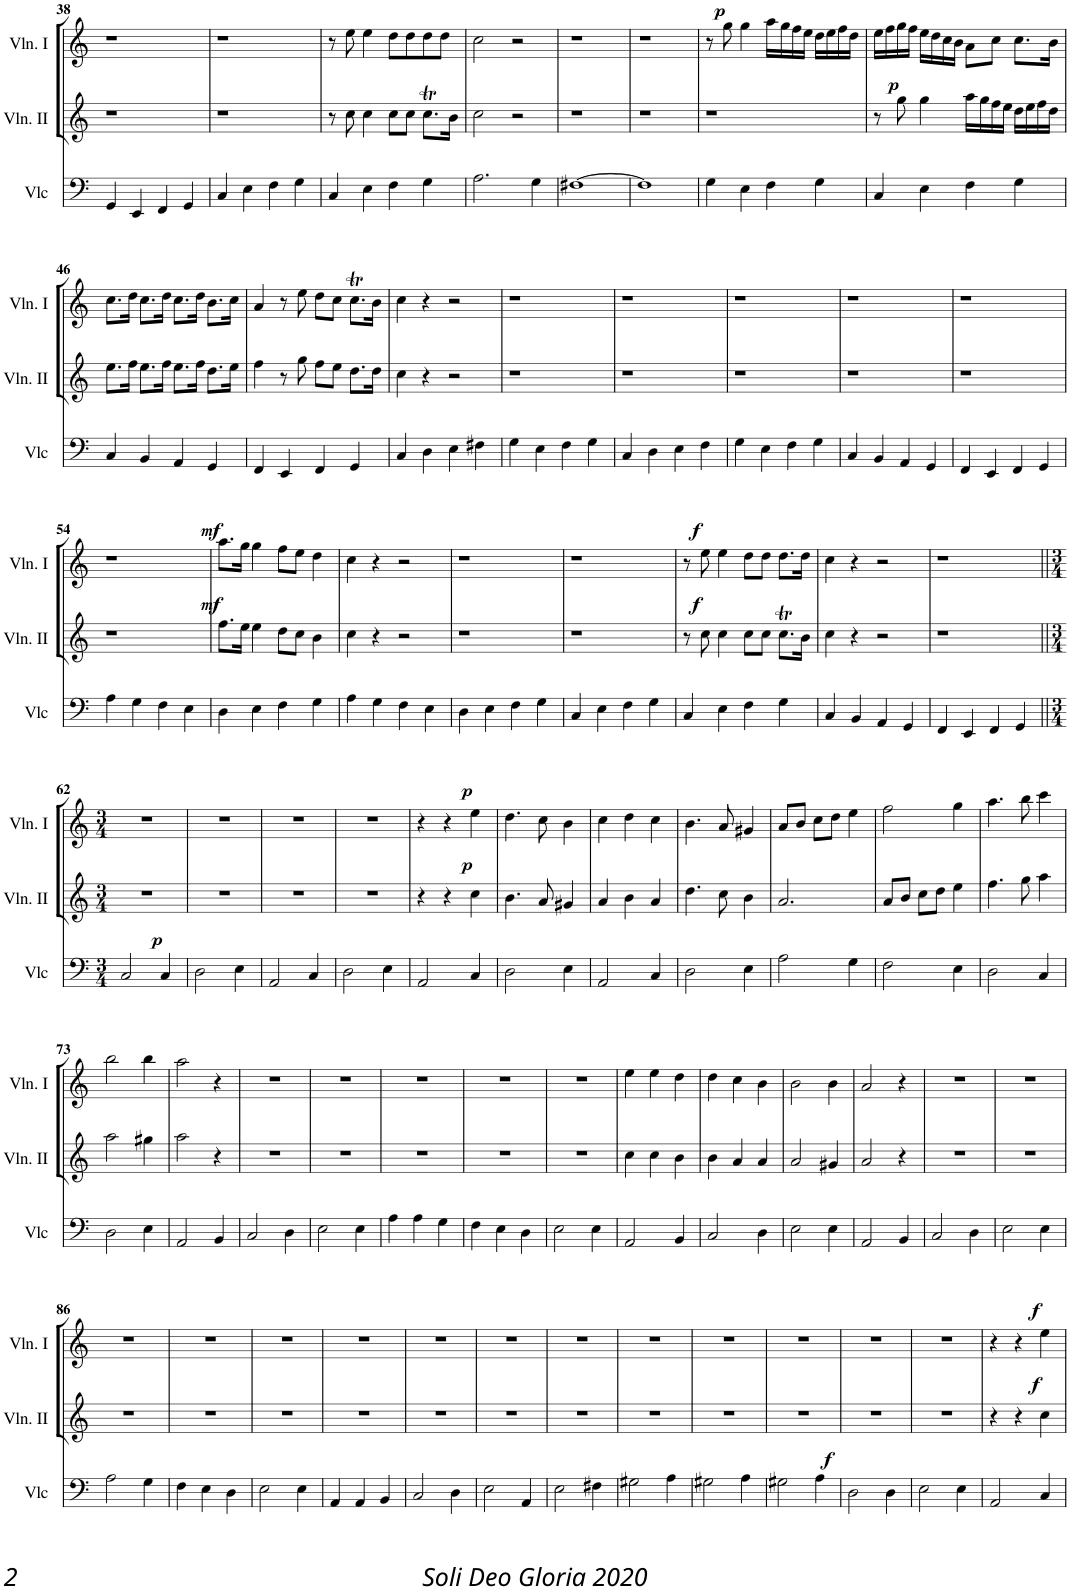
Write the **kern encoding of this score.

**kern	**dynam	**kern	**dynam	**kern	**dynam
*part3	*part3	*part2	*part2	*part1	*part1
*staff3	*staff3	*staff2	*staff2	*staff1	*staff1
*I"Violoncelle	*	*I"Violin II	*	*I"Violin I	*
*I'Vlc	*	*I'Vln. II	*	*I'Vln. I	*
!!LO:PB:g=z
*clefF4	*	*clefG2	*	*clefG2	*
*k[]	*	*k[]	*	*k[]	*
*M4/4	*	*M4/4	*	*M4/4	*
=38	=38	=38	=38	=38	=38
4GG/	.	1r	.	1r	.
4EE/	.	.	.	.	.
4FF/	.	.	.	.	.
4GG/	.	.	.	.	.
=39	=39	=39	=39	=39	=39
4C/	.	1r	.	1r	.
4E\	.	.	.	.	.
4F\	.	.	.	.	.
4G\	.	.	.	.	.
=40	=40	=40	=40	=40	=40
4C/	.	8r	.	8r	.
.	.	8cc\	.	8ee\	.
4E\	.	4cc\	.	4ee\	.
4F\	.	8cc\L	.	8dd\L	.
.	.	8cc\J	.	8dd\	.
4G\	.	8.ccT\L	.	8dd\	.
.	.	.	.	8dd\J	.
.	.	16b\Jk	.	.	.
=41	=41	=41	=41	=41	=41
2.A\	.	2cc\	.	2cc\	.
.	.	2r	.	2r	.
4G\	.	.	.	.	.
=42	=42	=42	=42	=42	=42
[1F#X	.	1r	.	1r	.
=43	=43	=43	=43	=43	=43
1F#]	.	1r	.	1r	.
=44	=44	=44	=44	=44	=44
4G\	.	1r	.	8r	.
!	!	!	!	!	!LO:DY:a
.	.	.	.	8gg\	p
4E\	.	.	.	4gg\	.
4F\	.	.	.	16aa\LL	.
.	.	.	.	16gg\	.
.	.	.	.	16ff\	.
.	.	.	.	16ee\JJ	.
4G\	.	.	.	16dd\LL	.
.	.	.	.	16ee\	.
.	.	.	.	16ff\	.
.	.	.	.	16dd\JJ	.
=45	=45	=45	=45	=45	=45
4C/	.	8r	.	16ee\LL	.
.	.	.	.	16ff\	.
!	!	!	!LO:DY:a	!	!
.	.	8gg\	p	16gg\	.
.	.	.	.	16ff\JJ	.
4E\	.	4gg\	.	16ee\LL	.
.	.	.	.	16dd\	.
.	.	.	.	16cc\	.
.	.	.	.	16b\JJ	.
4F\	.	16aa\LL	.	8a\L	.
.	.	16gg\	.	.	.
.	.	16ff\	.	8cc\J	.
.	.	16ee\JJ	.	.	.
4G\	.	16dd\LL	.	8.cc\L	.
.	.	16ee\	.	.	.
.	.	16ff\	.	.	.
.	.	16dd\JJ	.	16b\Jk	.
!!LO:LB:g=z
=46	=46	=46	=46	=46	=46
4C/	.	8.ee\L	.	8.cc\L	.
.	.	16ff\Jk	.	16dd\Jk	.
4BB/	.	8.ee\L	.	8.cc\L	.
.	.	16ff\Jk	.	16dd\Jk	.
4AA/	.	8.ee\L	.	8.cc\L	.
.	.	16ff\Jk	.	16dd\Jk	.
4GG/	.	8.dd\L	.	8.b\L	.
.	.	16ee\Jk	.	16cc\Jk	.
=47	=47	=47	=47	=47	=47
4FF/	.	4ff\	.	4a/	.
4EE/	.	8r	.	8r	.
.	.	8gg\	.	8ee\	.
4FF/	.	8ff\L	.	8dd\L	.
.	.	8ee\J	.	8cc\J	.
4GG/	.	8.dd\L	.	8.ccT\L	.
.	.	16dd\Jk	.	16b\Jk	.
=48	=48	=48	=48	=48	=48
4C/	.	4cc\	.	4cc\	.
4D\	.	4r	.	4r	.
4E\	.	2r	.	2r	.
4F#X\	.	.	.	.	.
=49	=49	=49	=49	=49	=49
4G\	.	1r	.	1r	.
4E\	.	.	.	.	.
4F\	.	.	.	.	.
4G\	.	.	.	.	.
=50	=50	=50	=50	=50	=50
4C/	.	1r	.	1r	.
4D\	.	.	.	.	.
4E\	.	.	.	.	.
4F\	.	.	.	.	.
=51	=51	=51	=51	=51	=51
4G\	.	1r	.	1r	.
4E\	.	.	.	.	.
4F\	.	.	.	.	.
4G\	.	.	.	.	.
=52	=52	=52	=52	=52	=52
4C/	.	1r	.	1r	.
4BB/	.	.	.	.	.
4AA/	.	.	.	.	.
4GG/	.	.	.	.	.
=53	=53	=53	=53	=53	=53
4FF/	.	1r	.	1r	.
4EE/	.	.	.	.	.
4FF/	.	.	.	.	.
4GG/	.	.	.	.	.
!!LO:LB:g=z
=54	=54	=54	=54	=54	=54
4A\	.	1r	.	1r	.
4G\	.	.	.	.	.
4F\	.	.	.	.	.
4E\	.	.	.	.	.
=55	=55	=55	=55	=55	=55
!	!	!	!LO:DY:a	!	!LO:DY:a
4D\	.	8.ff\L	mf	8.aa\L	mf
.	.	16ee\Jk	.	16gg\Jk	.
4E\	.	4ee\	.	4gg\	.
4F\	.	8dd\L	.	8ff\L	.
.	.	8cc\J	.	8ee\J	.
4G\	.	4b\	.	4dd\	.
=56	=56	=56	=56	=56	=56
4A\	.	4cc\	.	4cc\	.
4G\	.	4r	.	4r	.
4F\	.	2r	.	2r	.
4E\	.	.	.	.	.
=57	=57	=57	=57	=57	=57
4D\	.	1r	.	1r	.
4E\	.	.	.	.	.
4F\	.	.	.	.	.
4G\	.	.	.	.	.
=58	=58	=58	=58	=58	=58
4C/	.	1r	.	1r	.
4E\	.	.	.	.	.
4F\	.	.	.	.	.
4G\	.	.	.	.	.
=59	=59	=59	=59	=59	=59
4C/	.	8r	.	8r	.
!	!	!	!LO:DY:a	!	!LO:DY:a
.	.	8cc\	f	8ee\	f
4E\	.	4cc\	.	4ee\	.
4F\	.	8cc\L	.	8dd\L	.
.	.	8cc\J	.	8dd\J	.
4G\	.	8.ccT\L	.	8.dd\L	.
.	.	16b\Jk	.	16dd\Jk	.
=60	=60	=60	=60	=60	=60
4C/	.	4cc\	.	4cc\	.
4BB/	.	4r	.	4r	.
4AA/	.	2r	.	2r	.
4GG/	.	.	.	.	.
=61	=61	=61	=61	=61	=61
4FF/	.	1r	.	1r	.
4EE/	.	.	.	.	.
4FF/	.	.	.	.	.
4GG/	.	.	.	.	.
!!LO:LB:g=z
=62||	=62||	=62||	=62||	=62||	=62||
*M3/4	*	*M3/4	*	*M3/4	*
2C/	.	2.r	.	2.r	.
!	!LO:DY:a	!	!	!	!
4C/	p	.	.	.	.
=63	=63	=63	=63	=63	=63
2D\	.	2.r	.	2.r	.
4E\	.	.	.	.	.
=64	=64	=64	=64	=64	=64
2AA/	.	2.r	.	2.r	.
4C/	.	.	.	.	.
=65	=65	=65	=65	=65	=65
2D\	.	2.r	.	2.r	.
4E\	.	.	.	.	.
=66	=66	=66	=66	=66	=66
2AA/	.	4r	.	4r	.
.	.	4r	.	4r	.
!	!	!	!LO:DY:a	!	!LO:DY:a
4C/	.	4cc\	p	4ee\	p
=67	=67	=67	=67	=67	=67
2D\	.	4.b\	.	4.dd\	.
.	.	8a/	.	8cc\	.
4E\	.	4g#X/	.	4b\	.
=68	=68	=68	=68	=68	=68
2AA/	.	4a/	.	4cc\	.
.	.	4b\	.	4dd\	.
4C/	.	4a/	.	4cc\	.
=69	=69	=69	=69	=69	=69
2D\	.	4.dd\	.	4.b\	.
.	.	8cc\	.	8a/	.
4E\	.	4b\	.	4g#X/	.
=70	=70	=70	=70	=70	=70
2A\	.	2.a/	.	8a/L	.
.	.	.	.	8b/J	.
.	.	.	.	8cc\L	.
.	.	.	.	8dd\J	.
4G\	.	.	.	4ee\	.
=71	=71	=71	=71	=71	=71
2F\	.	8a/L	.	2ff\	.
.	.	8b/J	.	.	.
.	.	8cc\L	.	.	.
.	.	8dd\J	.	.	.
4E\	.	4ee\	.	4gg\	.
=72	=72	=72	=72	=72	=72
2D\	.	4.ff\	.	4.aa\	.
.	.	8gg\	.	8bb\	.
4C/	.	4aa\	.	4ccc\	.
!!LO:LB:g=z
=73	=73	=73	=73	=73	=73
2D\	.	2aa\	.	2bb\	.
4E\	.	4gg#X\	.	4bb\	.
=74	=74	=74	=74	=74	=74
2AA/	.	2aa\	.	2aa\	.
4BB/	.	4r	.	4r	.
=75	=75	=75	=75	=75	=75
2C/	.	2.r	.	2.r	.
4D\	.	.	.	.	.
=76	=76	=76	=76	=76	=76
2E\	.	2.r	.	2.r	.
4E\	.	.	.	.	.
=77	=77	=77	=77	=77	=77
4A\	.	2.r	.	2.r	.
4A\	.	.	.	.	.
4G\	.	.	.	.	.
=78	=78	=78	=78	=78	=78
4F\	.	2.r	.	2.r	.
4E\	.	.	.	.	.
4D\	.	.	.	.	.
=79	=79	=79	=79	=79	=79
2E\	.	2.r	.	2.r	.
4E\	.	.	.	.	.
=80	=80	=80	=80	=80	=80
2AA/	.	4cc\	.	4ee\	.
.	.	4cc\	.	4ee\	.
4BB/	.	4b\	.	4dd\	.
=81	=81	=81	=81	=81	=81
2C/	.	4b\	.	4dd\	.
.	.	4a/	.	4cc\	.
4D\	.	4a/	.	4b\	.
=82	=82	=82	=82	=82	=82
2E\	.	2a/	.	2b\	.
4E\	.	4g#X/	.	4b\	.
=83	=83	=83	=83	=83	=83
2AA/	.	2a/	.	2a/	.
4BB/	.	4r	.	4r	.
=84	=84	=84	=84	=84	=84
2C/	.	2.r	.	2.r	.
4D\	.	.	.	.	.
=85	=85	=85	=85	=85	=85
2E\	.	2.r	.	2.r	.
4E\	.	.	.	.	.
!!LO:LB:g=z
=86	=86	=86	=86	=86	=86
2A\	.	2.r	.	2.r	.
4G\	.	.	.	.	.
=87	=87	=87	=87	=87	=87
4F\	.	2.r	.	2.r	.
4E\	.	.	.	.	.
4D\	.	.	.	.	.
=88	=88	=88	=88	=88	=88
2E\	.	2.r	.	2.r	.
4E\	.	.	.	.	.
=89	=89	=89	=89	=89	=89
4AA/	.	2.r	.	2.r	.
4AA/	.	.	.	.	.
4BB/	.	.	.	.	.
=90	=90	=90	=90	=90	=90
2C/	.	2.r	.	2.r	.
4D\	.	.	.	.	.
=91	=91	=91	=91	=91	=91
2E\	.	2.r	.	2.r	.
4AA/	.	.	.	.	.
=92	=92	=92	=92	=92	=92
2E\	.	2.r	.	2.r	.
4F#X\	.	.	.	.	.
=93	=93	=93	=93	=93	=93
2G#X\	.	2.r	.	2.r	.
4A\	.	.	.	.	.
=94	=94	=94	=94	=94	=94
2G#X\	.	2.r	.	2.r	.
4A\	.	.	.	.	.
=95	=95	=95	=95	=95	=95
2G#X\	.	2.r	.	2.r	.
!	!LO:DY:a	!	!	!	!
4A\	f	.	.	.	.
=96	=96	=96	=96	=96	=96
2D\	.	2.r	.	2.r	.
4D\	.	.	.	.	.
=97	=97	=97	=97	=97	=97
2E\	.	2.r	.	2.r	.
4E\	.	.	.	.	.
=98	=98	=98	=98	=98	=98
2AA/	.	4r	.	4r	.
.	.	4r	.	4r	.
!	!	!	!LO:DY:a	!	!LO:DY:a
4C/	.	4cc\	f	4ee\	f
=	=	=	=	=	=
*-	*-	*-	*-	*-	*-
